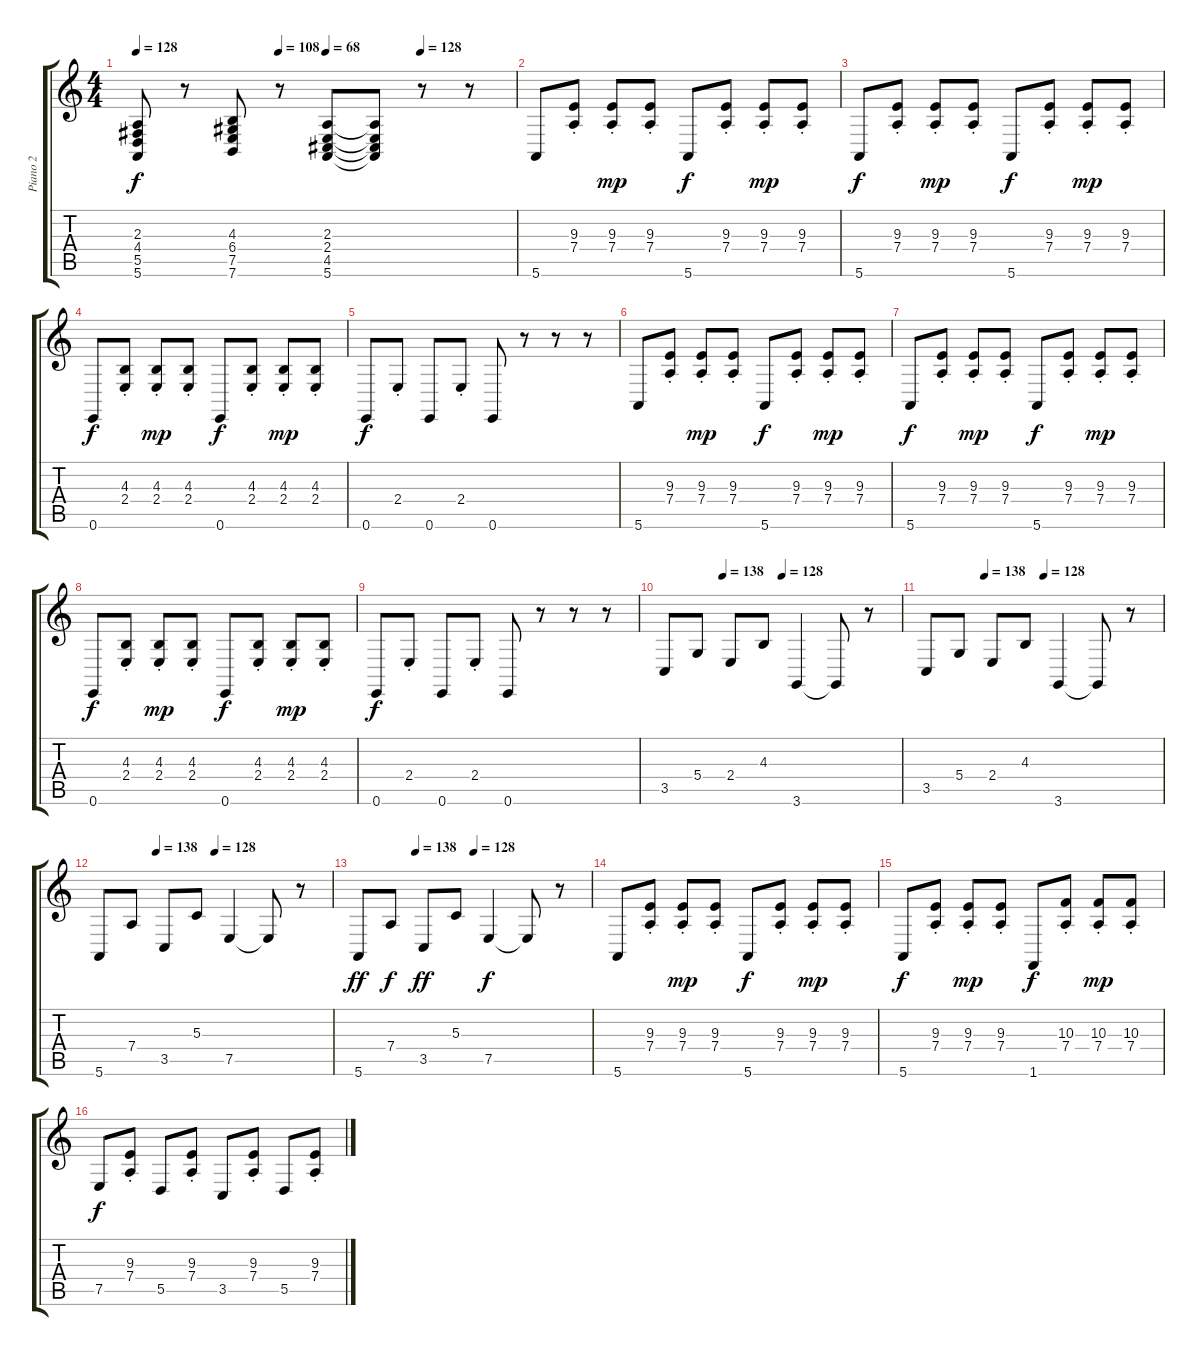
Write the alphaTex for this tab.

\track ("Piano 2" "Piano 2") {instrument acousticgrandpiano}
\staff {score tabs}
\tuning (E4 B3 G3 D3 A2 E2) {hide}
\ts (4 4)
\tempo 128
\tempo (108 0.375)
\tempo (68 0.5)
\tempo (128 0.75)
\clef g2
\ks c
(2.3 4.4 5.5 5.6).8{dy f} r.8 (4.3 6.4 7.5 7.6).8 r.8 (2.3 2.4 4.5 5.6).8 (2.3{t} 2.4{t} 4.5{t} 5.6{t}).8 r.8 r.8 |
5.6.8 (9.3{st} 7.4{st}).8 (9.3{st} 7.4{st}).8{dy mp} (9.3{st} 7.4{st}).8 5.6.8{dy f} (9.3{st} 7.4{st}).8 (9.3{st} 7.4{st}).8{dy mp} (9.3{st} 7.4{st}).8 |
5.6.8{dy f} (9.3{st} 7.4{st}).8 (9.3{st} 7.4{st}).8{dy mp} (9.3{st} 7.4{st}).8 5.6.8{dy f} (9.3{st} 7.4{st}).8 (9.3{st} 7.4{st}).8{dy mp} (9.3{st} 7.4{st}).8 |
0.6.8{dy f} (4.3{st} 2.4{st}).8 (4.3{st} 2.4{st}).8{dy mp} (4.3{st} 2.4{st}).8 0.6.8{dy f} (4.3{st} 2.4{st}).8 (4.3{st} 2.4{st}).8{dy mp} (4.3{st} 2.4{st}).8 |
0.6.8{dy f} 2.4{st}.8 0.6.8 2.4{st}.8 0.6.8 r.8 r.8 r.8 |
5.6.8 (9.3{st} 7.4{st}).8 (9.3{st} 7.4{st}).8{dy mp} (9.3{st} 7.4{st}).8 5.6.8{dy f} (9.3{st} 7.4{st}).8 (9.3{st} 7.4{st}).8{dy mp} (9.3{st} 7.4{st}).8 |
5.6.8{dy f} (9.3{st} 7.4{st}).8 (9.3{st} 7.4{st}).8{dy mp} (9.3{st} 7.4{st}).8 5.6.8{dy f} (9.3{st} 7.4{st}).8 (9.3{st} 7.4{st}).8{dy mp} (9.3{st} 7.4{st}).8 |
0.6.8{dy f} (4.3{st} 2.4{st}).8 (4.3{st} 2.4{st}).8{dy mp} (4.3{st} 2.4{st}).8 0.6.8{dy f} (4.3{st} 2.4{st}).8 (4.3{st} 2.4{st}).8{dy mp} (4.3{st} 2.4{st}).8 |
0.6.8{dy f} 2.4{st}.8 0.6.8 2.4{st}.8 0.6.8 r.8 r.8 r.8 |
\tempo (138 0.25)
\tempo (128 0.5)
3.5.8 5.4.8 2.4.8 4.3.8 3.6.4 3.6{t}.8 r.8 |
\tempo (138 0.25)
\tempo (128 0.5)
3.5.8 5.4.8 2.4.8 4.3.8 3.6.4 3.6{t}.8 r.8 |
\tempo (138 0.25)
\tempo (128 0.5)
5.6.8 7.4.8 3.5.8 5.3.8 7.5.4 7.5{t}.8 r.8 |
\tempo (138 0.25)
\tempo (128 0.5)
5.6.8{dy ff} 7.4.8{dy f} 3.5.8{dy ff} 5.3.8 7.5.4{dy f} 7.5{t}.8 r.8 |
5.6.8 (9.3{st} 7.4{st}).8 (9.3{st} 7.4{st}).8{dy mp} (9.3{st} 7.4{st}).8 5.6.8{dy f} (9.3{st} 7.4{st}).8 (9.3{st} 7.4{st}).8{dy mp} (9.3{st} 7.4{st}).8 |
5.6.8{dy f} (9.3{st} 7.4{st}).8 (9.3{st} 7.4{st}).8{dy mp} (9.3{st} 7.4{st}).8 1.6.8{dy f} (10.3{st} 7.4{st}).8 (10.3{st} 7.4{st}).8{dy mp} (10.3{st} 7.4{st}).8 |
7.5.8{dy f} (9.3{st} 7.4{st}).8 5.5.8 (9.3{st} 7.4{st}).8 3.5.8 (9.3{st} 7.4{st}).8 5.5.8 (9.3{st} 7.4{st}).8
